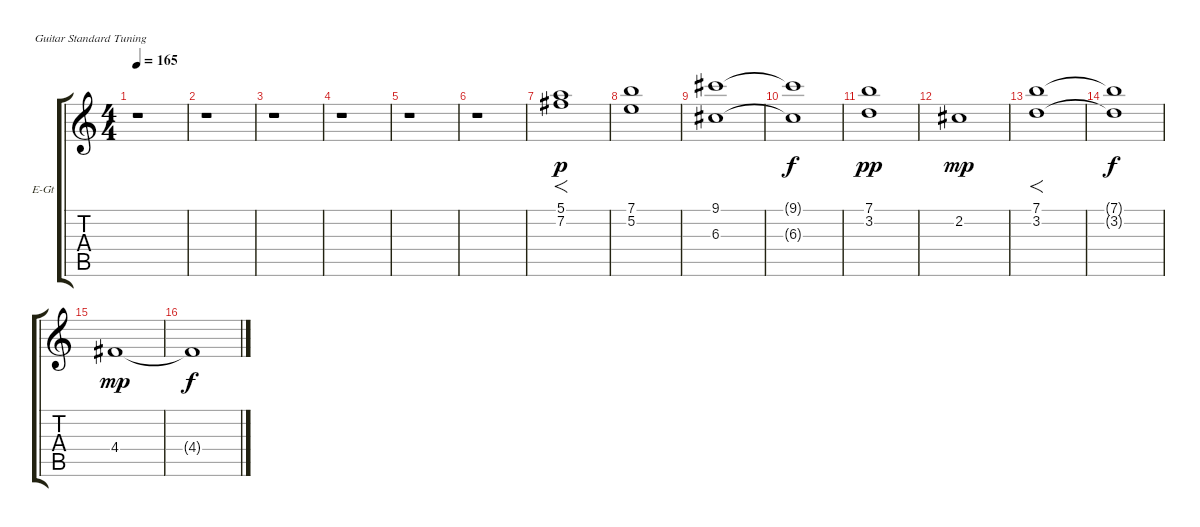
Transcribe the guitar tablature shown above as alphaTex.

\defaultSystemsLayout 4
\bracketExtendMode groupsimilarinstruments
\firstSystemTrackNameOrientation horizontal
\otherSystemsTrackNameOrientation horizontal
\track ("Electric Guitar" "E-Gt") {instrument electricguitarclean}
\staff {score tabs}
\tuning (E4 B3 G3 D3 A2 E2)
\ts (4 4)
\tempo 165
\clef g2
\ks c
r.1{dy f} |
r.1 |
r.1 |
r.1 |
r.1 |
r.1 |
(5.1 7.2).1{f dy p} |
(7.1 5.2).1 |
(9.1 6.3).1 |
(9.1{t} 6.3{t}).1{dy f} |
(7.1 3.2).1{dy pp} |
2.2.1{dy mp} |
(7.1 3.2).1{f} |
(7.1{t} 3.2{t}).1{dy f} |
4.4.1{dy mp} |
4.4{t}.1{dy f}
